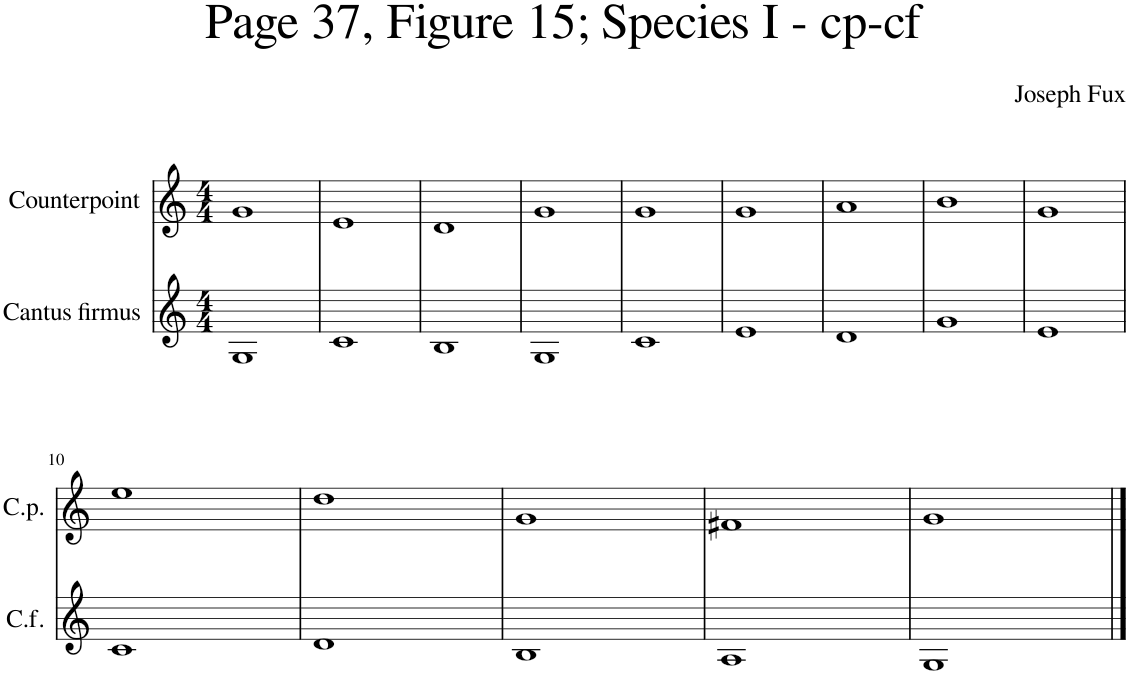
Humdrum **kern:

**kern	**kern
*part2	*part1
*staff2	*staff1
*I"Cantus firmus	*I"Counterpoint
*I'C.f.	*I'C.p.
*clefG2	*clefG2
*k[]	*k[]
*M4/4	*M4/4
=1	=1
1G	1g
=2	=2
1c	1e
=3	=3
1B	1d
=4	=4
1G	1g
=5	=5
1c	1g
=6	=6
1e	1g
=7	=7
1d	1a
=8	=8
1g	1b
=9	=9
1e	1g
!!LO:LB:g=z
=10	=10
1c	1ee
=11	=11
1d	1dd
=12	=12
1B	1g
=13	=13
1A	1f#X
=14	=14
1G	1g
==	==
*-	*-
